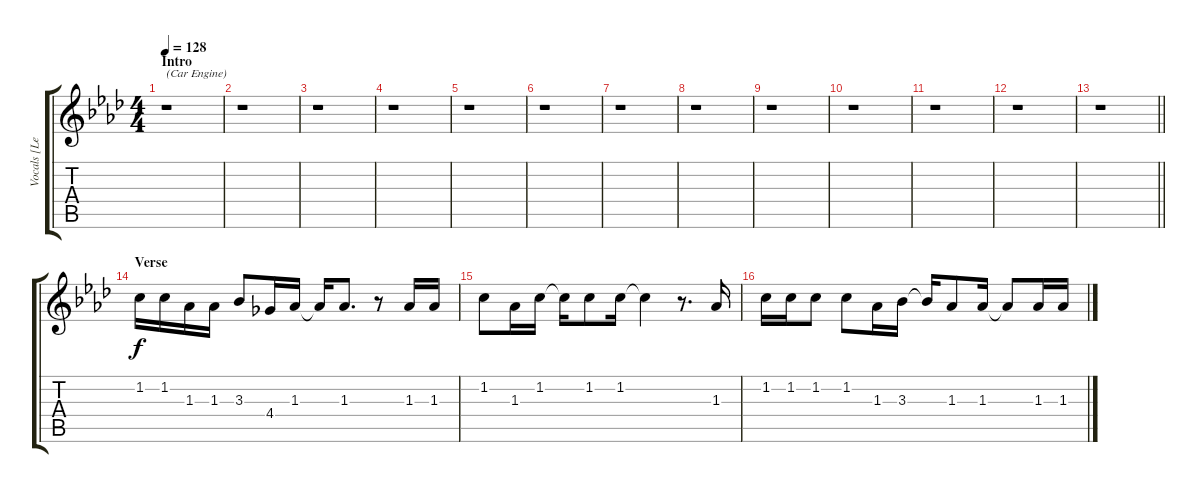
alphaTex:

\track ("Vocals [Les Claypool]" "Vocals [Le") {instrument electricguitarmuted}
\staff {score tabs}
\tuning (E4 B3 G3 D3 A2 E2) {hide}
\ts (4 4)
\section ("" "Intro")
\tempo 128
\clef g2
\ks ab
r.1{txt "(Car Engine)" dy f instrument electricguitarmuted} |
r.1 |
r.1 |
r.1 |
r.1 |
r.1 |
r.1 |
r.1 |
r.1 |
r.1 |
r.1 |
r.1 |
\barLineRight lightlight
r.1 |
\section ("" "Verse")
1.2.16 1.2.16 1.3.16 1.3.16 3.3.8 4.4.16 1.3.16 1.3{t}.16 1.3.8{d} r.8 1.3.16 1.3.16 |
1.2.8 1.3.16 1.2.16 1.2{t}.16 1.2.8 1.2.16 1.2{t}.4 r.8{d} 1.3.16 |
1.2.16 1.2.16 1.2.8 1.2.8 1.3.16 3.3.16 3.3{t}.16 1.3.8 1.3.16 1.3{t}.8 1.3.16 1.3.16
